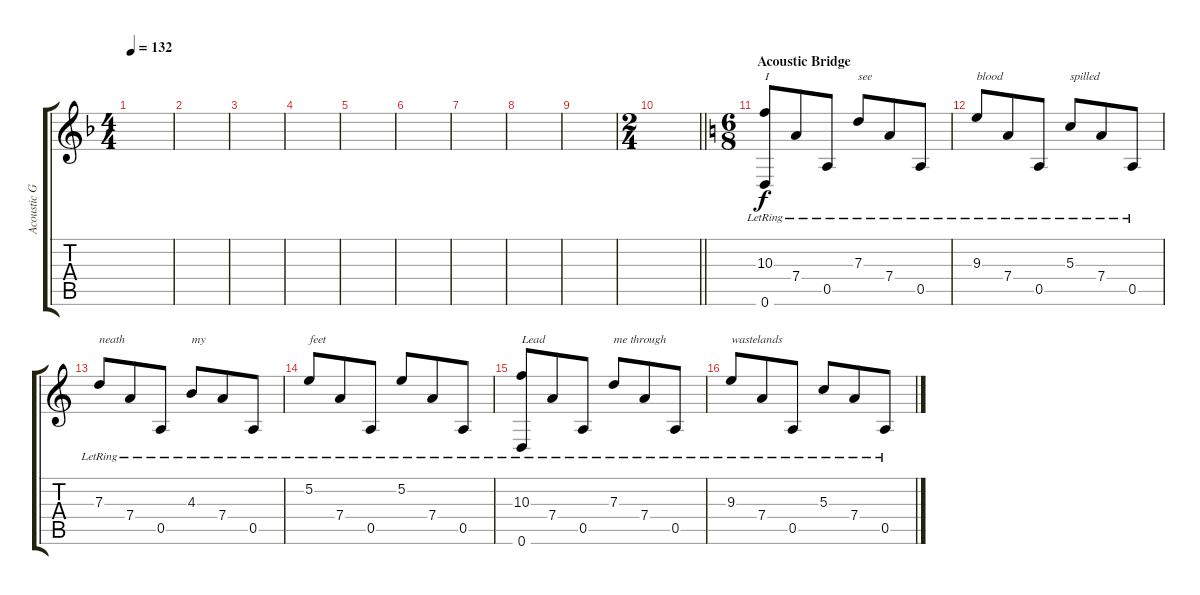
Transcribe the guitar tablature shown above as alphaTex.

\track ("Acoustic Guitar" "Acoustic G") {instrument acousticguitarnylon}
\staff {score tabs}
\tuning (E4 B3 G3 D3 A2 D2) {hide}
\ts (4 4)
\tempo 132
\clef g2
\ks dminor
|
|
|
|
|
|
|
|
|
\ts (2 4)
\barLineRight lightlight
|
\ts (6 8)
\section ("" "Acoustic Bridge")
\ks aminor
(10.3{lr} 0.6{lr}).8{txt "I"} 7.4{lr}.8 0.5{lr}.8 7.3{lr}.8{txt "see"} 7.4{lr}.8 0.5{lr}.8 |
9.3{lr}.8{txt "blood"} 7.4{lr}.8 0.5{lr}.8 5.3{lr}.8{txt "spilled"} 7.4{lr}.8 0.5{lr}.8 |
7.3{lr}.8{txt "neath"} 7.4{lr}.8 0.5{lr}.8 4.3{lr}.8{txt "my"} 7.4{lr}.8 0.5{lr}.8 |
5.2{lr}.8{txt "feet"} 7.4{lr}.8 0.5{lr}.8 5.2{lr}.8 7.4{lr}.8 0.5{lr}.8 |
(10.3{lr} 0.6{lr}).8{txt "Lead"} 7.4{lr}.8 0.5{lr}.8 7.3{lr}.8{txt "me through"} 7.4{lr}.8 0.5{lr}.8 |
9.3{lr}.8{txt "wastelands"} 7.4{lr}.8 0.5{lr}.8 5.3{lr}.8 7.4{lr}.8 0.5{lr}.8
